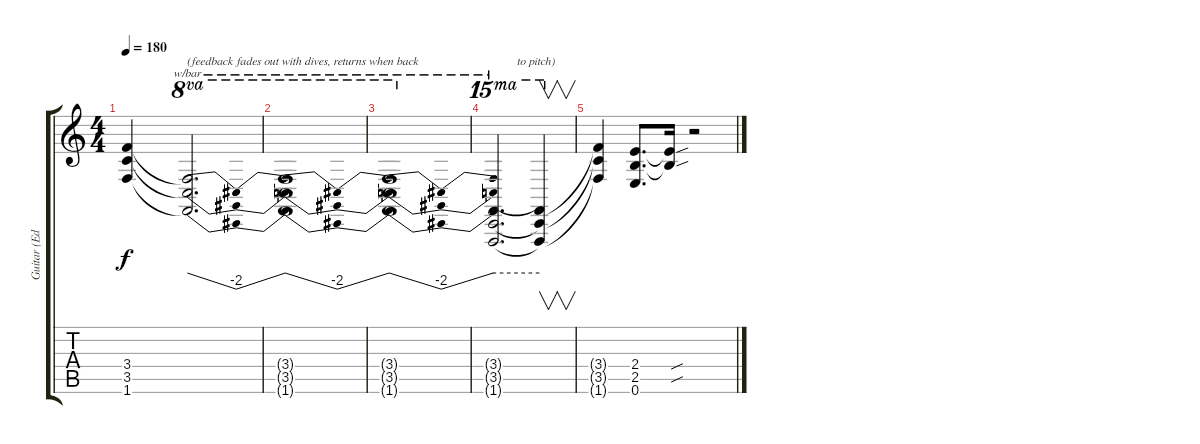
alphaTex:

\track ("Guitar (Eddie Van Halen)" "Guitar (Ed") {instrument distortionguitar}
\staff {score tabs}
\tuning (E4 B3 G3 D3 A2 E2) {hide}
\ts (4 4)
\tempo 180
\clef g2
\ks c
(3.4{t} 3.5{t} 1.6{t}).4{dy f} (3.4{t} 3.5{t} 1.6{t}).2{d tbe (dip default 0 0 30 -8 60 0) ot 8va txt "(feedback fades out with dives, returns when back"} |
(3.4{t} 3.5{t} 1.6{t}).1{tbe (dip default 0 0 30 -8 60 0) ot 8va} |
(3.4{t} 3.5{t} 1.6{t}).1{tbe (dip default 0 0 30 -8 60 0) ot 8va} |
(3.4{t} 3.5{t} 1.6{t}).2{d tbe (hold default 0 0 60 0) ot 15ma txt "        to pitch)"} (3.4{t} 3.5{t} 1.6{t}).4{v ot 15ma} |
(3.4{t} 3.5{t} 1.6{t}).4 (2.4 2.5 0.6).8{d} (2.4{sou t} 2.5{sou t}).16{volume 7} r.2
